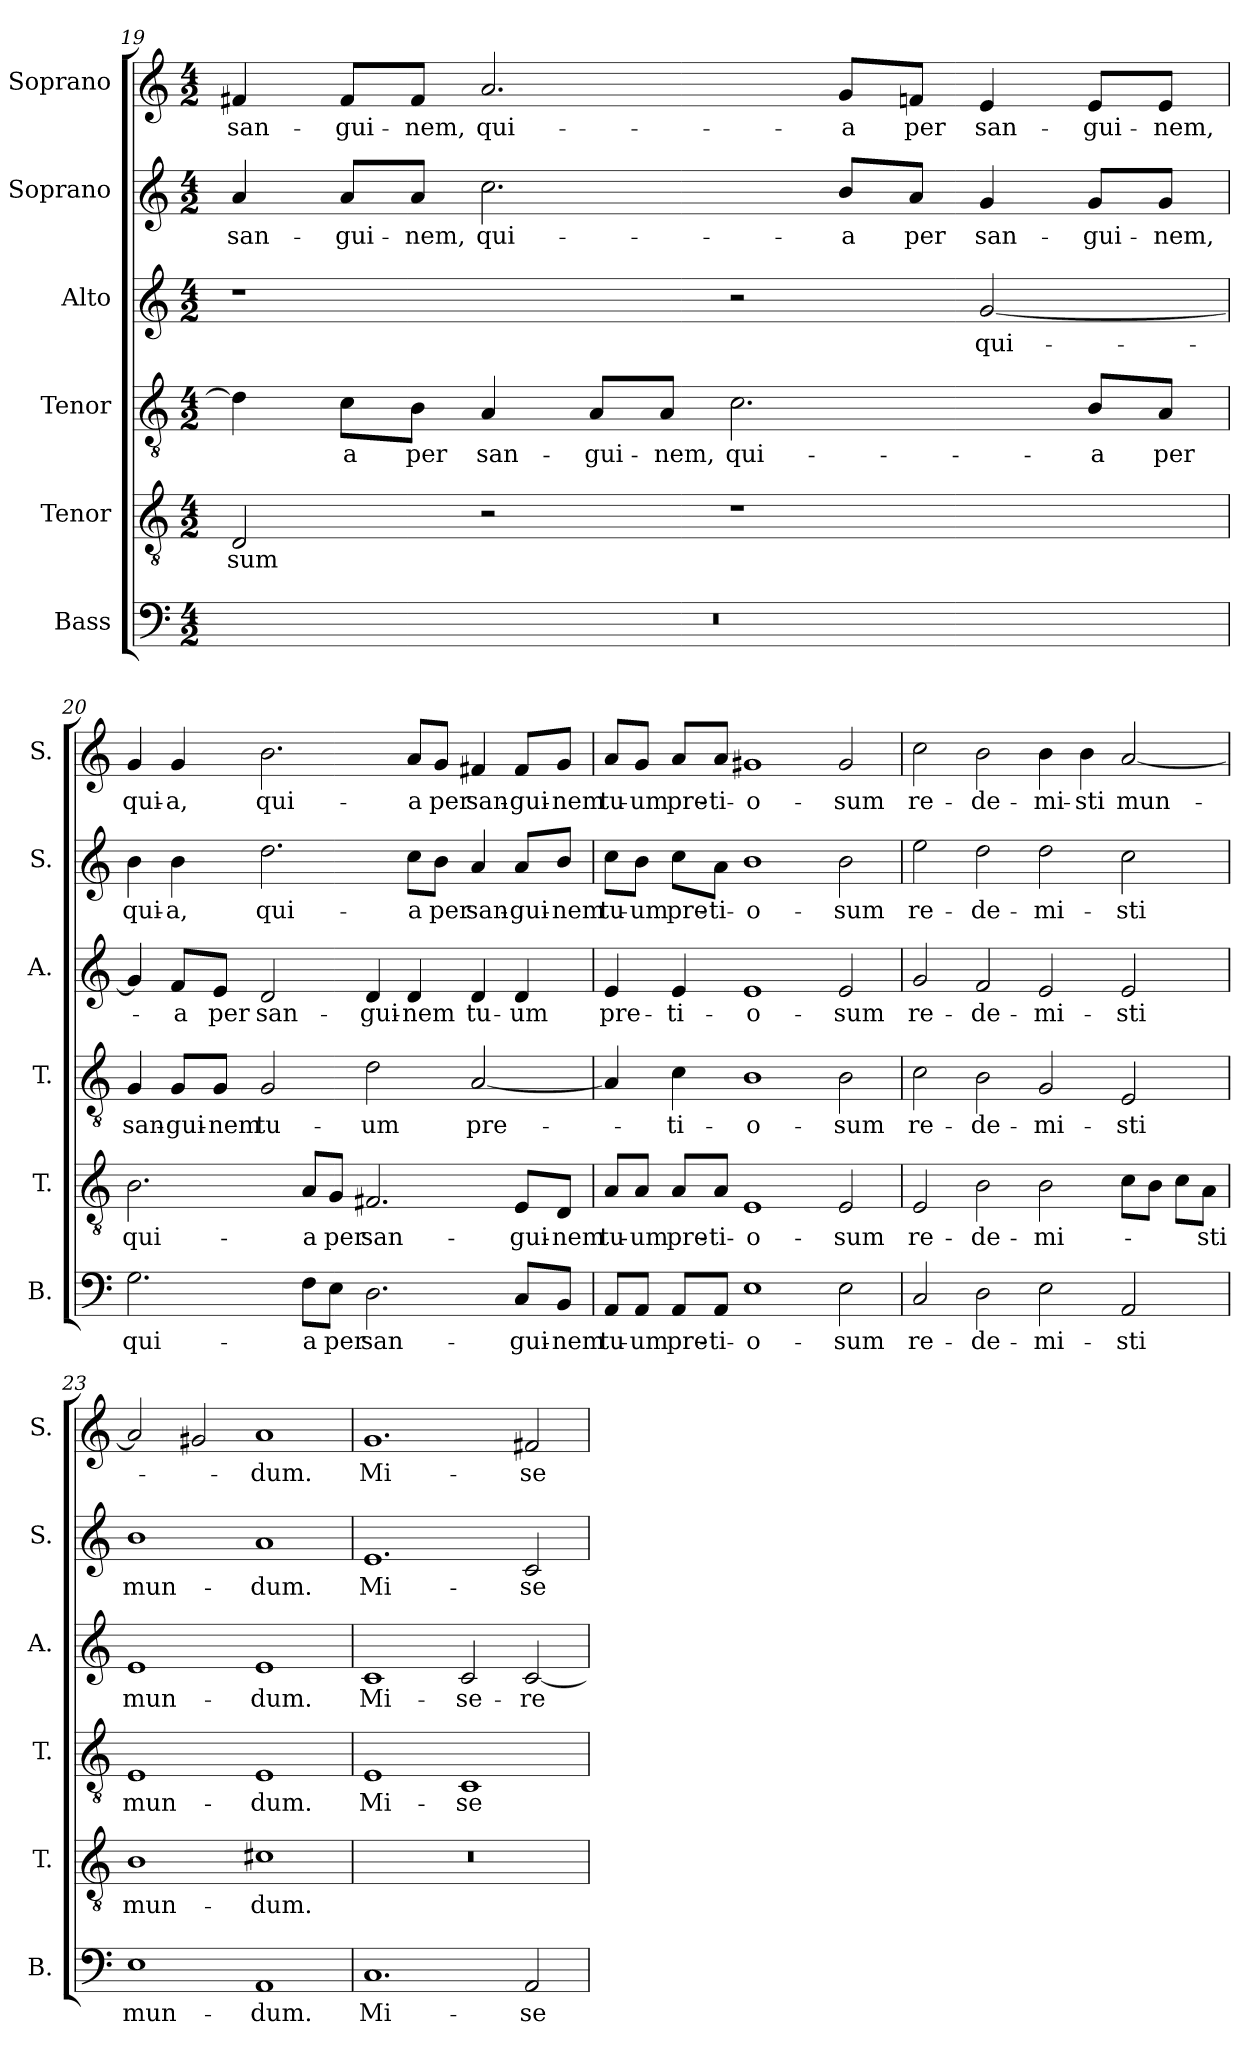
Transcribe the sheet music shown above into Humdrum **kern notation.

**kern	**text	**kern	**text	**kern	**text	**kern	**text	**kern	**text	**kern	**text
*part6	*part6	*part5	*part5	*part4	*part4	*part3	*part3	*part2	*part2	*part1	*part1
*staff6	*staff6	*staff5	*staff5	*staff4	*staff4	*staff3	*staff3	*staff2	*staff2	*staff1	*staff1
*I"Bass	*	*I"Tenor	*	*I"Tenor	*	*I"Alto	*	*I"Soprano	*	*I"Soprano	*
*I'B.	*	*I'T.	*	*I'T.	*	*I'A.	*	*I'S.	*	*I'S.	*
!!LO:LB:g=z
*clefF4	*	*clefGv2	*	*clefGv2	*	*clefG2	*	*clefG2	*	*clefG2	*
*k[]	*	*k[]	*	*k[]	*	*k[]	*	*k[]	*	*k[]	*
*M4/2	*	*M4/2	*	*M4/2	*	*M4/2	*	*M4/2	*	*M4/2	*
=19	=19	=19	=19	=19	=19	=19	=19	=19	=19	=19	=19
!	!	!	!LO:LY:b	!	!	!	!	!	!LO:LY:b	!	!LO:LY:b
0r	.	2D/	-sum	4d\]	.	1r	.	4a/	san-	4f#X/	san-
!	!	!	!	!	!LO:LY:b	!	!	!	!LO:LY:b	!	!LO:LY:b
.	.	.	.	8c\L	-a	.	.	8a/L	-gui-	8f#/L	-gui-
!	!	!	!	!	!LO:LY:b	!	!	!	!LO:LY:b	!	!LO:LY:b
.	.	.	.	8B\J	per	.	.	8a/J	-nem,	8f#/J	-nem,
!	!	!	!	!	!LO:LY:b	!	!	!	!LO:LY:b	!	!LO:LY:b
.	.	2r	.	4A/	san-	.	.	2.cc\	qui-	2.a/	qui-
!	!	!	!	!	!LO:LY:b	!	!	!	!	!	!
.	.	.	.	8A/L	-gui-	.	.	.	.	.	.
!	!	!	!	!	!LO:LY:b	!	!	!	!	!	!
.	.	.	.	8A/J	-nem,	.	.	.	.	.	.
!	!	!	!	!	!LO:LY:b	!	!	!	!	!	!
.	.	1r	.	2.c\	qui-	2r	.	.	.	.	.
!	!	!	!	!	!	!	!	!	!LO:LY:b	!	!LO:LY:b
.	.	.	.	.	.	.	.	8b/L	-a	8g/L	-a
!	!	!	!	!	!	!	!	!	!LO:LY:b	!	!LO:LY:b
.	.	.	.	.	.	.	.	8a/J	per	8fn/J	per
!	!	!	!	!	!	!	!LO:LY:b	!	!LO:LY:b	!	!LO:LY:b
.	.	.	.	.	.	[2g/	qui-	4g/	san-	4e/	san-
!	!	!	!	!	!LO:LY:b	!	!	!	!LO:LY:b	!	!LO:LY:b
.	.	.	.	8B/L	-a	.	.	8g/L	-gui-	8e/L	-gui-
!	!	!	!	!	!LO:LY:b	!	!	!	!LO:LY:b	!	!LO:LY:b
.	.	.	.	8A/J	per	.	.	8g/J	-nem,	8e/J	-nem,
=20	=20	=20	=20	=20	=20	=20	=20	=20	=20	=20	=20
!	!LO:LY:b	!	!LO:LY:b	!	!LO:LY:b	!	!	!	!LO:LY:b	!	!LO:LY:b
2.G\	qui-	2.B\	qui-	4G/	san-	4g/]	.	4b\	qui-	4g/	qui-
!	!	!	!	!	!LO:LY:b	!	!LO:LY:b	!	!LO:LY:b	!	!LO:LY:b
.	.	.	.	8G/L	-gui-	8f/L	-a	4b\	-a,	4g/	-a,
!	!	!	!	!	!LO:LY:b	!	!LO:LY:b	!	!	!	!
.	.	.	.	8G/J	-nem	8e/J	per	.	.	.	.
!	!	!	!	!	!LO:LY:b	!	!LO:LY:b	!	!LO:LY:b	!	!LO:LY:b
.	.	.	.	2G/	tu-	2d/	san-	2.dd\	qui-	2.b\	qui-
!	!LO:LY:b	!	!LO:LY:b	!	!	!	!	!	!	!	!
8F\L	-a	8A/L	-a	.	.	.	.	.	.	.	.
!	!LO:LY:b	!	!LO:LY:b	!	!	!	!	!	!	!	!
8E\J	per	8G/J	per	.	.	.	.	.	.	.	.
!	!LO:LY:b	!	!LO:LY:b	!	!LO:LY:b	!	!LO:LY:b	!	!	!	!
2.D\	san-	2.F#X/	san-	2d\	-um	4d/	-gui-	.	.	.	.
!	!	!	!	!	!	!	!LO:LY:b	!	!LO:LY:b	!	!LO:LY:b
.	.	.	.	.	.	4d/	-nem	8cc\L	-a	8a/L	-a
!	!	!	!	!	!	!	!	!	!LO:LY:b	!	!LO:LY:b
.	.	.	.	.	.	.	.	8b\J	per	8g/J	per
!	!	!	!	!	!LO:LY:b	!	!LO:LY:b	!	!LO:LY:b	!	!LO:LY:b
.	.	.	.	[2A/	pre-	4d/	tu-	4a/	san-	4f#X/	san-
!	!LO:LY:b	!	!LO:LY:b	!	!	!	!LO:LY:b	!	!LO:LY:b	!	!LO:LY:b
8C/L	-gui-	8E/L	-gui-	.	.	4d/	-um	8a/L	-gui-	8f#/L	-gui-
!	!LO:LY:b	!	!LO:LY:b	!	!	!	!	!	!LO:LY:b	!	!LO:LY:b
8BB/J	-nem	8D/J	-nem	.	.	.	.	8b/J	-nem	8g/J	-nem
!!LO:PB:g=z
=21	=21	=21	=21	=21	=21	=21	=21	=21	=21	=21	=21
!	!LO:LY:b	!	!LO:LY:b	!	!	!	!LO:LY:b	!	!LO:LY:b	!	!LO:LY:b
8AA/L	tu-	8A/L	tu-	4A/]	.	4e/	pre-	8cc\L	tu-	8a/L	tu-
!	!LO:LY:b	!	!LO:LY:b	!	!	!	!	!	!LO:LY:b	!	!LO:LY:b
8AA/J	-um	8A/J	-um	.	.	.	.	8b\J	-um	8g/J	-um
!	!LO:LY:b	!	!LO:LY:b	!	!LO:LY:b	!	!LO:LY:b	!	!LO:LY:b	!	!LO:LY:b
8AA/L	pre-	8A/L	pre-	4c\	-ti-	4e/	-ti-	8cc\L	pre-	8a/L	pre-
!	!LO:LY:b	!	!LO:LY:b	!	!	!	!	!	!LO:LY:b	!	!LO:LY:b
8AA/J	-ti-	8A/J	-ti-	.	.	.	.	8a\J	-ti-	8a/J	-ti-
!	!LO:LY:b	!	!LO:LY:b	!	!LO:LY:b	!	!LO:LY:b	!	!LO:LY:b	!	!LO:LY:b
1E	-o-	1E	-o-	1B	-o-	1e	-o-	1b	-o-	1g#X	-o-
!	!LO:LY:b	!	!LO:LY:b	!	!LO:LY:b	!	!LO:LY:b	!	!LO:LY:b	!	!LO:LY:b
2E\	-sum	2E/	-sum	2B\	-sum	2e/	-sum	2b\	-sum	2g#/	-sum
=22	=22	=22	=22	=22	=22	=22	=22	=22	=22	=22	=22
!	!LO:LY:b	!	!LO:LY:b	!	!LO:LY:b	!	!LO:LY:b	!	!LO:LY:b	!	!LO:LY:b
2C/	re-	2E/	re-	2c\	re-	2g/	re-	2ee\	re-	2cc\	re-
!	!LO:LY:b	!	!LO:LY:b	!	!LO:LY:b	!	!LO:LY:b	!	!LO:LY:b	!	!LO:LY:b
2D\	-de-	2B\	-de-	2B\	-de-	2f/	-de-	2dd\	-de-	2b\	-de-
!	!LO:LY:b	!	!LO:LY:b	!	!LO:LY:b	!	!LO:LY:b	!	!LO:LY:b	!	!LO:LY:b
2E\	-mi-	2B\	-mi-	2G/	-mi-	2e/	-mi-	2dd\	-mi-	4b\	-mi-
!	!	!	!	!	!	!	!	!	!	!	!LO:LY:b
.	.	.	.	.	.	.	.	.	.	4b\	-sti
!	!LO:LY:b	!	!	!	!LO:LY:b	!	!LO:LY:b	!	!LO:LY:b	!	!LO:LY:b
2AA/	-sti	8c\L	.	2E/	-sti	2e/	-sti	2cc\	-sti	[2a/	mun-
.	.	8B\J	.	.	.	.	.	.	.	.	.
.	.	8c\L	.	.	.	.	.	.	.	.	.
!	!	!	!LO:LY:b	!	!	!	!	!	!	!	!
.	.	8A\J	-sti	.	.	.	.	.	.	.	.
=23	=23	=23	=23	=23	=23	=23	=23	=23	=23	=23	=23
!	!LO:LY:b	!	!LO:LY:b	!	!LO:LY:b	!	!LO:LY:b	!	!LO:LY:b	!	!
1E	mun-	1B	mun-	1E	mun-	1e	mun-	1b	mun-	2a/]	.
.	.	.	.	.	.	.	.	.	.	2g#X/	.
!	!LO:LY:b	!	!LO:LY:b	!	!LO:LY:b	!	!LO:LY:b	!	!LO:LY:b	!	!LO:LY:b
1AA	-dum.	1c#X	-dum.	1E	-dum.	1e	-dum.	1a	-dum.	1a	-dum.
=24	=24	=24	=24	=24	=24	=24	=24	=24	=24	=24	=24
!	!LO:LY:b	!	!	!	!LO:LY:b	!	!LO:LY:b	!	!LO:LY:b	!	!LO:LY:b
1.C	Mi-	0r	.	1E	Mi-	1c	Mi-	1.e	Mi-	1.g	Mi-
!	!	!	!	!	!LO:LY:b	!	!LO:LY:b	!	!	!	!
.	.	.	.	1C	-se-	2c/	-se-	.	.	.	.
!	!LO:LY:b	!	!	!	!	!	!LO:LY:b	!	!LO:LY:b	!	!LO:LY:b
2AA/	-se-	.	.	.	.	[2c/	-re-	2c/	-se-	2f#X/	-se-
=	=	=	=	=	=	=	=	=	=	=	=
*-	*-	*-	*-	*-	*-	*-	*-	*-	*-	*-	*-
